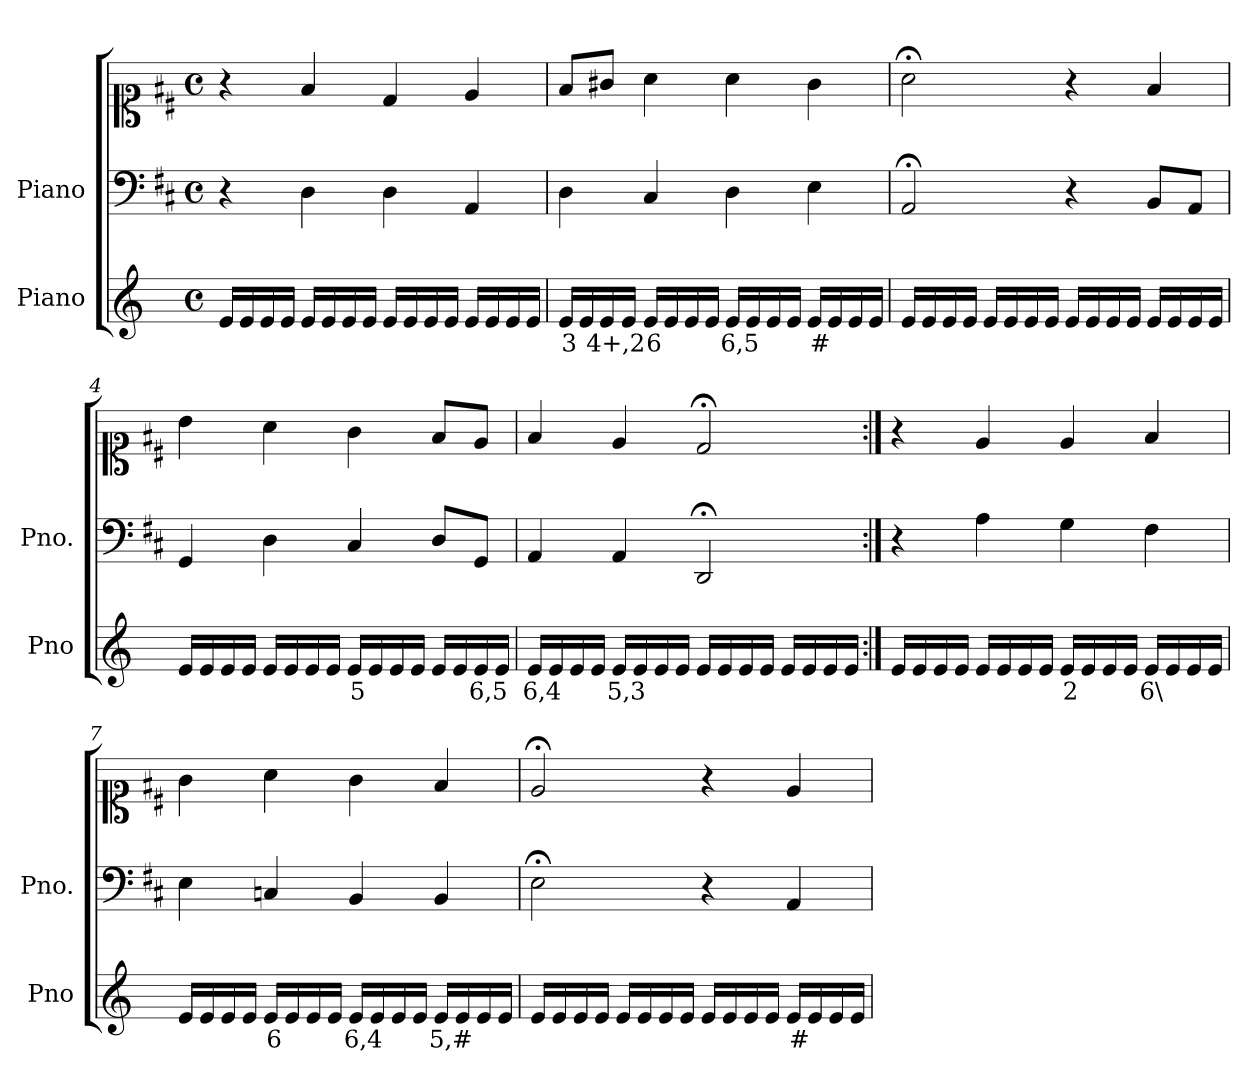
**kern	**text	**kern	**kern
*part2	*part2	*part1	*part1
*staff3	*staff3	*staff2	*staff1
*I"Piano	*	*I"Piano	*
*I'Pno	*	*I'Pno.	*
*clefG2	*	*clefF4	*clefC1
*k[]	*	*k[f#c#]	*k[f#c#]
*M4/4	*	*M4/4	*M4/4
*met(c)	*	*met(c)	*met(c)
=1	=1	=1	=1
16e/LL	.	4r	4r
16e/	.	.	.
16e/	.	.	.
16e/JJ	.	.	.
16e/LL	.	4D\	4f#/
16e/	.	.	.
16e/	.	.	.
16e/JJ	.	.	.
16e/LL	.	4D\	4d/
16e/	.	.	.
16e/	.	.	.
16e/JJ	.	.	.
16e/LL	.	4AA/	4e/
16e/	.	.	.
16e/	.	.	.
16e/JJ	.	.	.
=2	=2	=2	=2
!	!LO:LY:b	!	!
16e/LL	3	4D\	8f#/L
16e/	.	.	.
!	!LO:LY:b	!	!
16e/	4+,2	.	8g#X/J
16e/JJ	.	.	.
!	!LO:LY:b	!	!
16e/LL	6	4C#/	4a\
16e/	.	.	.
16e/	.	.	.
16e/JJ	.	.	.
!	!LO:LY:b	!	!
16e/LL	6,5	4D\	4a\
16e/	.	.	.
16e/	.	.	.
16e/JJ	.	.	.
!	!LO:LY:b	!	!
16e/LL	#	4E\	4g#\
16e/	.	.	.
16e/	.	.	.
16e/JJ	.	.	.
=3	=3	=3	=3
16e/LL	.	2AA;</	2a;<\
16e/	.	.	.
16e/	.	.	.
16e/JJ	.	.	.
16e/LL	.	.	.
16e/	.	.	.
16e/	.	.	.
16e/JJ	.	.	.
16e/LL	.	4r	4r
16e/	.	.	.
16e/	.	.	.
16e/JJ	.	.	.
16e/LL	.	8BB/L	4f#/
16e/	.	.	.
!	!LO:LY:b	!	!
16e/	_	8AA/J	.
16e/JJ	.	.	.
=4	=4	=4	=4
16e/LL	.	4GG/	4b\
16e/	.	.	.
16e/	.	.	.
16e/JJ	.	.	.
16e/LL	.	4D\	4a\
16e/	.	.	.
16e/	.	.	.
16e/JJ	.	.	.
!	!LO:LY:b	!	!
16e/LL	5	4C#/	4g\
16e/	.	.	.
16e/	.	.	.
16e/JJ	.	.	.
16e/LL	.	8D/L	8f#/L
16e/	.	.	.
!	!LO:LY:b	!	!
16e/	6,5	8GG/J	8e/J
16e/JJ	.	.	.
=5	=5	=5	=5
!	!LO:LY:b	!	!
16e/LL	6,4	4AA/	4f#/
16e/	.	.	.
16e/	.	.	.
16e/JJ	.	.	.
!	!LO:LY:b	!	!
16e/LL	5,3	4AA/	4e/
16e/	.	.	.
16e/	.	.	.
16e/JJ	.	.	.
16e/LL	.	2DD;</	2d;</
16e/	.	.	.
16e/	.	.	.
16e/JJ	.	.	.
16e/LL	.	.	.
16e/	.	.	.
16e/	.	.	.
16e/JJ	.	.	.
=6:|!	=6:|!	=6:|!	=6:|!
16e/LL	.	4r	4r
16e/	.	.	.
16e/	.	.	.
16e/JJ	.	.	.
16e/LL	.	4A\	4e/
16e/	.	.	.
16e/	.	.	.
16e/JJ	.	.	.
!	!LO:LY:b	!	!
16e/LL	2	4G\	4e/
16e/	.	.	.
16e/	.	.	.
16e/JJ	.	.	.
!	!LO:LY:b	!	!
16e/LL	6\	4F#\	4f#/
16e/	.	.	.
16e/	.	.	.
16e/JJ	.	.	.
=7	=7	=7	=7
16e/LL	.	4E\	4g\
16e/	.	.	.
16e/	.	.	.
16e/JJ	.	.	.
!	!LO:LY:b	!	!
16e/LL	6	4Cn/	4a\
16e/	.	.	.
16e/	.	.	.
16e/JJ	.	.	.
!	!LO:LY:b	!	!
16e/LL	6,4	4BB/	4g\
16e/	.	.	.
16e/	.	.	.
16e/JJ	.	.	.
!	!LO:LY:b	!	!
16e/LL	5,#	4BB/	4f#/
16e/	.	.	.
16e/	.	.	.
16e/JJ	.	.	.
=8	=8	=8	=8
16e/LL	.	2E;<\	2e;</
16e/	.	.	.
16e/	.	.	.
16e/JJ	.	.	.
16e/LL	.	.	.
16e/	.	.	.
16e/	.	.	.
16e/JJ	.	.	.
16e/LL	.	4r	4r
16e/	.	.	.
16e/	.	.	.
16e/JJ	.	.	.
!	!LO:LY:b	!	!
16e/LL	#	4AA/	4e/
16e/	.	.	.
16e/	.	.	.
16e/JJ	.	.	.
=	=	=	=
*-	*-	*-	*-
